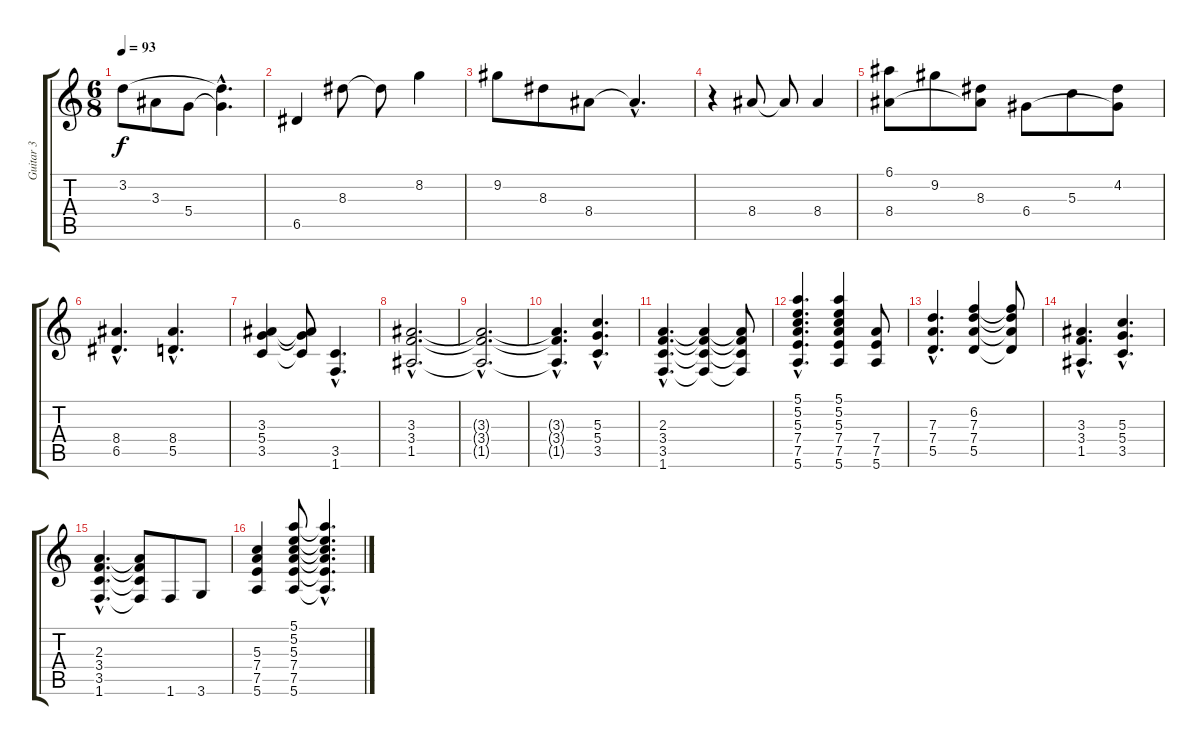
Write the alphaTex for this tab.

\track ("Guitar 3" "Guitar 3") {instrument electricguitarclean}
\staff {score tabs}
\tuning (E4 B3 G3 D3 A2 E2) {hide}
\ts (6 8)
\tempo 93
\clef g2
\ks c
3.2.8{dy f} 3.3.8 5.4.8 (3.2{hac t} 5.4{hac t}).4{d} |
6.5.4 8.3.8 8.3{t}.8 8.2.4 |
9.2.8 8.3.8 8.4.8 8.4{hac t}.4{d} |
r.4 8.4.8 8.4{t}.8 8.4.4 |
(6.1 8.4).8 9.2.8 (8.3 8.4{t}).8 6.4.8 5.3.8 (4.2 6.4{t}).8 |
(8.4{hac} 6.5{hac}).4{d instrument overdrivenguitar} (8.4{hac} 5.5{hac}).4{d} |
(3.3 5.4 3.5).4 (3.3{t} 5.4{t} 3.5{t}).8 (3.5{hac} 1.6{hac}).4{d} |
(3.3{hac} 3.4{hac} 1.5{hac}).2{d} |
(3.3{hac t} 3.4{hac t} 1.5{hac t}).2{d} |
(3.3{hac t} 3.4{hac t} 1.5{hac t}).4{d} (5.3{hac} 5.4{hac} 3.5{hac}).4{d} |
(2.3{hac} 3.4{hac} 3.5{hac} 1.6{hac}).4{d} (2.3{t} 3.4{t} 3.5{t} 1.6{t}).4 (2.3{t} 3.4{t} 3.5{t} 1.6{t}).8 |
(5.1{hac} 5.2{hac} 5.3{hac} 7.4{hac} 7.5{hac} 5.6{hac}).4{d} (5.1 5.2 5.3 7.4 7.5 5.6).4 (7.4 7.5 5.6).8 |
(7.3{hac} 7.4{hac} 5.5{hac}).4{d} (6.2 7.3 7.4 5.5).4 (6.2{t} 7.3{t} 7.4{t} 5.5{t}).8 |
(3.3{hac} 3.4{hac} 1.5{hac}).4{d} (5.3{hac} 5.4{hac} 3.5{hac}).4{d} |
(2.3{hac} 3.4{hac} 3.5{hac} 1.6{hac}).4{d} (2.3{t} 3.4{t} 3.5{t} 1.6{t}).8 1.6.8 3.6.8 |
(5.3 7.4 7.5 5.6).4 (5.1 5.2 5.3 7.4 7.5 5.6).8 (5.1{hac t} 5.2{hac t} 5.3{hac t} 7.4{hac t} 7.5{hac t} 5.6{hac t}).4{d}
